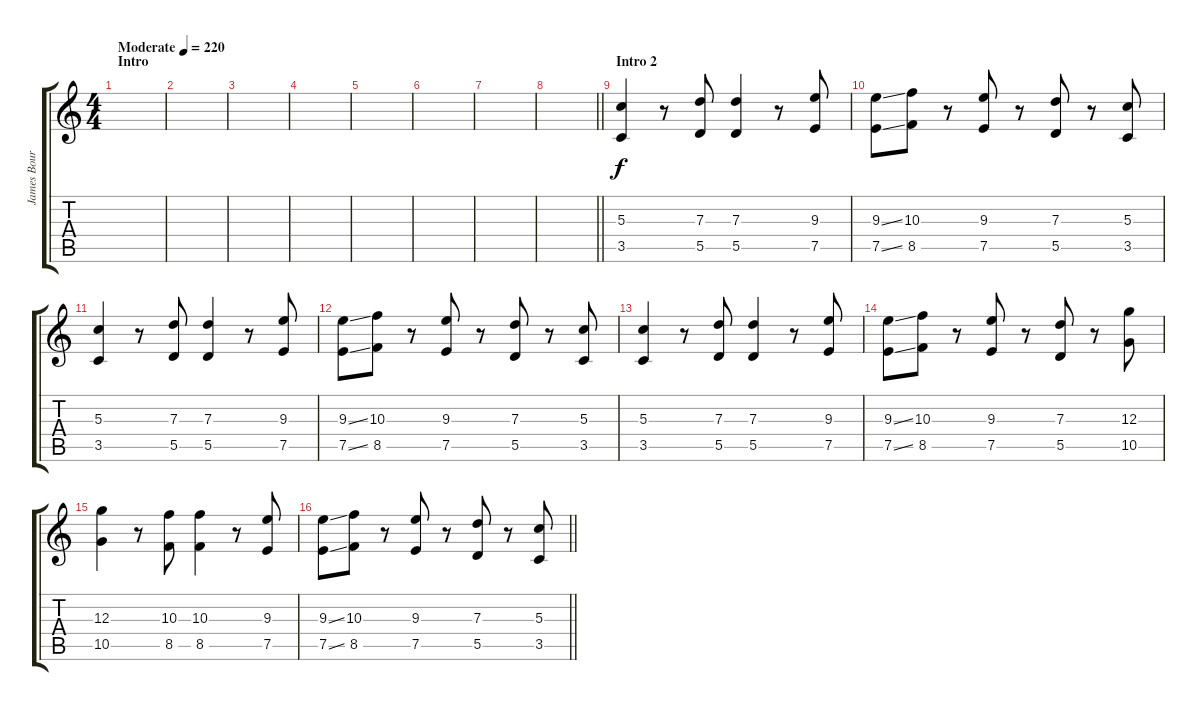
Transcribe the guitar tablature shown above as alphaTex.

\track ("James Bourne" "James Bour") {instrument distortionguitar}
\staff {score tabs}
\tuning (E4 B3 G3 D3 A2 D2) {hide}
\ts (4 4)
\section ("" "Intro")
\tempo (220 "Moderate")
\clef g2
\ks c
|
|
|
|
|
|
|
\barLineRight lightlight
|
\section ("" "Intro 2")
(5.3 3.5).4 r.8 (7.3 5.5).8 (7.3 5.5).4 r.8 (9.3 7.5).8 |
(9.3{ss} 7.5{ss}).8 (10.3 8.5).8 r.8 (9.3 7.5).8 r.8 (7.3 5.5).8 r.8 (5.3 3.5).8 |
(5.3 3.5).4 r.8 (7.3 5.5).8 (7.3 5.5).4 r.8 (9.3 7.5).8 |
(9.3{ss} 7.5{ss}).8 (10.3 8.5).8 r.8 (9.3 7.5).8 r.8 (7.3 5.5).8 r.8 (5.3 3.5).8 |
(5.3 3.5).4 r.8 (7.3 5.5).8 (7.3 5.5).4 r.8 (9.3 7.5).8 |
(9.3{ss} 7.5{ss}).8 (10.3 8.5).8 r.8 (9.3 7.5).8 r.8 (7.3 5.5).8 r.8 (12.3 10.5).8 |
(12.3 10.5).4 r.8 (10.3 8.5).8 (10.3 8.5).4 r.8 (9.3 7.5).8 |
\barLineRight lightlight
(9.3{ss} 7.5{ss}).8 (10.3 8.5).8 r.8 (9.3 7.5).8 r.8 (7.3 5.5).8 r.8 (5.3 3.5).8
